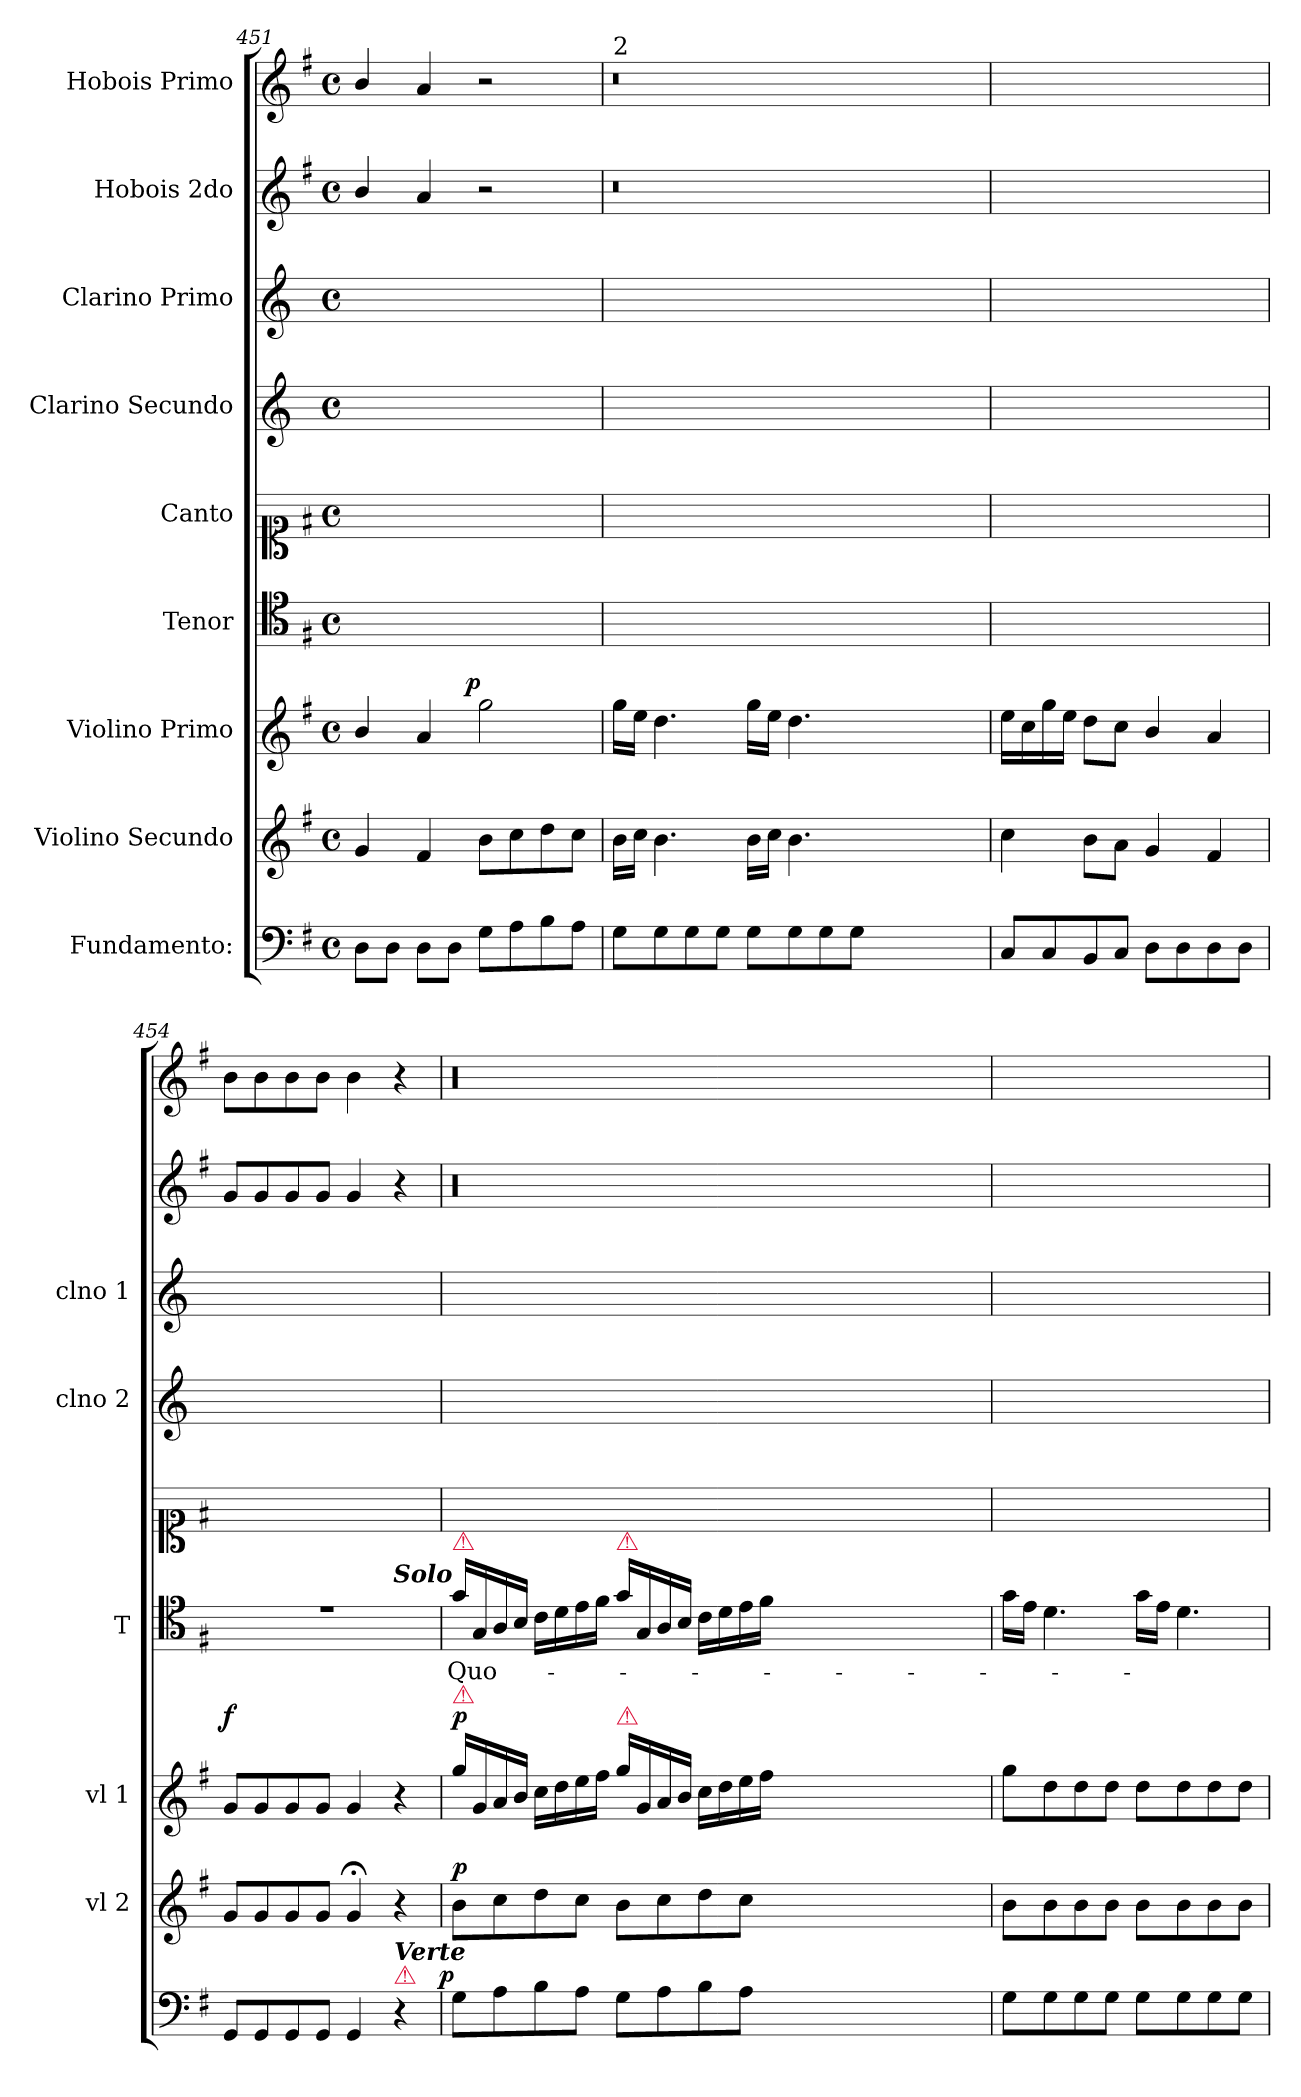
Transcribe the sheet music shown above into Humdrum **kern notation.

**kern	**dynam	**kern	**dynam	**kern	**dynam	**kern	**text	**kern	**kern	**kern	**kern	**kern
*part9	*part9	*part8	*part8	*part7	*part7	*part6	*part6	*part5	*part4	*part3	*part2	*part1
*staff9	*staff9	*staff8	*staff8	*staff7	*staff7	*staff6	*staff6	*staff5	*staff4	*staff3	*staff2	*staff1
*I"Fundamento:	*	*I"Violino Secundo	*	*I"Violino Primo	*	*I"Tenor	*	*I"Canto	*I"Clarino Secundo	*I"Clarino Primo	*I"Hobois 2do	*I"Hobois Primo
*	*	*I'vl 2	*	*I'vl 1	*	*I'T	*	*	*I'clno 2	*I'clno 1	*	*
*clefF4	*	*clefG2	*	*clefG2	*	*clefC4	*	*clefC1	*clefG2	*clefG2	*clefG2	*clefG2
*	*	*	*	*	*	*	*	*	*ITrd-1c-2	*ITrd-1c-2	*	*
*k[f#]	*	*k[f#]	*	*k[f#]	*	*k[f#]	*	*k[f#]	*k[f#c#]	*k[f#c#]	*k[f#]	*k[f#]
*M4/4	*	*M4/4	*	*M4/4	*	*M4/4	*	*M4/4	*M4/4	*M4/4	*M4/4	*M4/4
*met(c)	*	*met(c)	*	*met(c)	*	*met(c)	*	*met(c)	*met(c)	*met(c)	*met(c)	*met(c)
=451	=451	=451	=451	=451	=451	=451	=451	=451	=451	=451	=451	=451
8D\L	.	4g/	.	4b/	.	1ryy	.	1ryy	1ryy	1ryy	4b/	4b/
8D\J	.	.	.	.	.	.	.	.	.	.	.	.
8D\L	.	4f#/	.	4a/	.	.	.	.	.	.	4a/	4a/
8D\J	.	.	.	.	.	.	.	.	.	.	.	.
!	!	!	!	!	!LO:DY:a:rj	!	!	!	!	!	!	!
8G\L	.	8b\L	.	2gg\	p	.	.	.	.	.	2r	2r
8A\	.	8cc\	.	.	.	.	.	.	.	.	.	.
8B\	.	8dd\	.	.	.	.	.	.	.	.	.	.
8A\J	.	8cc\J	.	.	.	.	.	.	.	.	.	.
=452	=452	=452	=452	=452	=452	=452	=452	=452	=452	=452	=452	=452
!	!	!	!	!	!	!	!	!	!	!	!	!LO:TX:a:t=2
8G\L	.	16b\LL	.	16gg\LL	.	0ryy	.	1ryy	1ryy	1ryy	0r	0r
.	.	16cc\JJ	.	16ee\JJ	.	.	.	.	.	.	.	.
8G\	.	4.b\	.	4.dd\	.	.	.	.	.	.	.	.
8G\	.	.	.	.	.	.	.	.	.	.	.	.
8G\J	.	.	.	.	.	.	.	.	.	.	.	.
8G\L	.	16b\LL	.	16gg\LL	.	.	.	.	.	.	.	.
.	.	16cc\JJ	.	16ee\JJ	.	.	.	.	.	.	.	.
8G\	.	4.b\	.	4.dd\	.	.	.	.	.	.	.	.
8G\	.	.	.	.	.	.	.	.	.	.	.	.
8G\J	.	.	.	.	.	.	.	.	.	.	.	.
1ryy	.	1ryy	.	1ryy	.	.	.	1ryy	1ryy	1ryy	.	.
=453	=453	=453	=453	=453	=453	=453	=453	=453	=453	=453	=453	=453
8C/L	.	4cc\	.	16ee\LL	.	1ryy	.	1ryy	1ryy	1ryy	1ryy	1ryy
.	.	.	.	16cc\	.	.	.	.	.	.	.	.
8C/	.	.	.	16gg\	.	.	.	.	.	.	.	.
.	.	.	.	16ee\JJ	.	.	.	.	.	.	.	.
8BB/	.	8b\L	.	8dd\L	.	.	.	.	.	.	.	.
8C/J	.	8a\J	.	8cc\J	.	.	.	.	.	.	.	.
8D\L	.	4g/	.	4b/	.	.	.	.	.	.	.	.
8D\	.	.	.	.	.	.	.	.	.	.	.	.
8D\	.	4f#/	.	4a/	.	.	.	.	.	.	.	.
8D\J	.	.	.	.	.	.	.	.	.	.	.	.
=454	=454	=454	=454	=454	=454	=454	=454	=454	=454	=454	=454	=454
!	!	!	!	!	!LO:DY:a	!	!	!	!	!	!	!
8GG/L	.	8g/L	.	8g/L	f	1re	.	1ryy	1ryy	1ryy	8g/L	8b\L
8GG/	.	8g/	.	8g/	.	.	.	.	.	.	8g/	8b\
8GG/	.	8g/	.	8g/	.	.	.	.	.	.	8g/	8b\
8GG/J	.	8g/J	.	8g/J	.	.	.	.	.	.	8g/J	8b\J
4GG/	.	4g;</	.	4g/	.	.	.	.	.	.	4g/	4b\
!LO:TX:a:color=crimson:t=⚠	!	!	!	!	!	!	!	!	!	!	!	!
!LO:TX:a:Bi:t=Verte	!	!	!	!	!	!	!	!	!	!	!	!
4r	.	4r	.	4r	.	.	.	.	.	.	4r	4r
=455	=455	=455	=455	=455	=455	=455	=455	=455	=455	=455	=455	=455
!	!	!	!	!	!	!LO:TX:a:Bi:rj:t=Solo	!	!	!	!	!	!
!	!	!	!	!	!	!LO:TX:a:color=crimson:t=⚠	!	!	!	!	!	!
!	!	!	!	!LO:TX:a:color=crimson:t=⚠	!	!	!	!	!	!	!	!
!	!LO:DY:a:rj	!	!LO:DY:a	!	!LO:DY:a	!	!	!	!	!	!	!
8G\L	p	8b\L	p	16gg\LL	p	16g\LL	Quo-	1ryy	1ryy	1ryy	00r	00r
.	.	.	.	16g/	.	16G/	.	.	.	.	.	.
8A\	.	8cc\	.	16a/	.	16A/	.	.	.	.	.	.
.	.	.	.	16b/JJ	.	16B/JJ	.	.	.	.	.	.
8B\	.	8dd\	.	16cc\LL	.	16c\LL	.	.	.	.	.	.
.	.	.	.	16dd\	.	16d\	.	.	.	.	.	.
8A\J	.	8cc\J	.	16ee\	.	16e\	.	.	.	.	.	.
.	.	.	.	16ff#\JJ	.	16f#\JJ	.	.	.	.	.	.
!	!	!	!	!	!	!LO:TX:a:color=crimson:t=⚠	!	!	!	!	!	!
!	!	!	!	!LO:TX:a:color=crimson:t=⚠	!	!	!	!	!	!	!	!
8G\L	.	8b\L	.	16gg\LL	.	16g\LL	.	.	.	.	.	.
.	.	.	.	16g/	.	16G/	.	.	.	.	.	.
8A\	.	8cc\	.	16a/	.	16A/	.	.	.	.	.	.
.	.	.	.	16b/JJ	.	16B/JJ	.	.	.	.	.	.
8B\	.	8dd\	.	16cc\LL	.	16c\LL	.	.	.	.	.	.
.	.	.	.	16dd\	.	16d\	.	.	.	.	.	.
8A\J	.	8cc\J	.	16ee\	.	16e\	.	.	.	.	.	.
.	.	.	.	16ff#\JJ	.	16f#\JJ	.	.	.	.	.	.
0.ryy	.	0.ryy	.	0.ryy	.	0.ryy	.	0.ryy	0.ryy	0.ryy	.	.
=456	=456	=456	=456	=456	=456	=456	=456	=456	=456	=456	=456	=456
8G\L	.	8b\L	.	8gg\L	.	16g\LL	.	1ryy	1ryy	1ryy	1ryy	1ryy
.	.	.	.	.	.	16e\JJ	.	.	.	.	.	.
8G\	.	8b\	.	8dd\	.	4.d\	.	.	.	.	.	.
8G\	.	8b\	.	8dd\	.	.	.	.	.	.	.	.
8G\J	.	8b\J	.	8dd\J	.	.	.	.	.	.	.	.
8G\L	.	8b\L	.	8dd\L	.	16g\LL	.	.	.	.	.	.
.	.	.	.	.	.	16e\JJ	.	.	.	.	.	.
8G\	.	8b\	.	8dd\	.	4.d\	.	.	.	.	.	.
8G\	.	8b\	.	8dd\	.	.	.	.	.	.	.	.
8G\J	.	8b\J	.	8dd\J	.	.	.	.	.	.	.	.
=	=	=	=	=	=	=	=	=	=	=	=	=
*-	*-	*-	*-	*-	*-	*-	*-	*-	*-	*-	*-	*-
